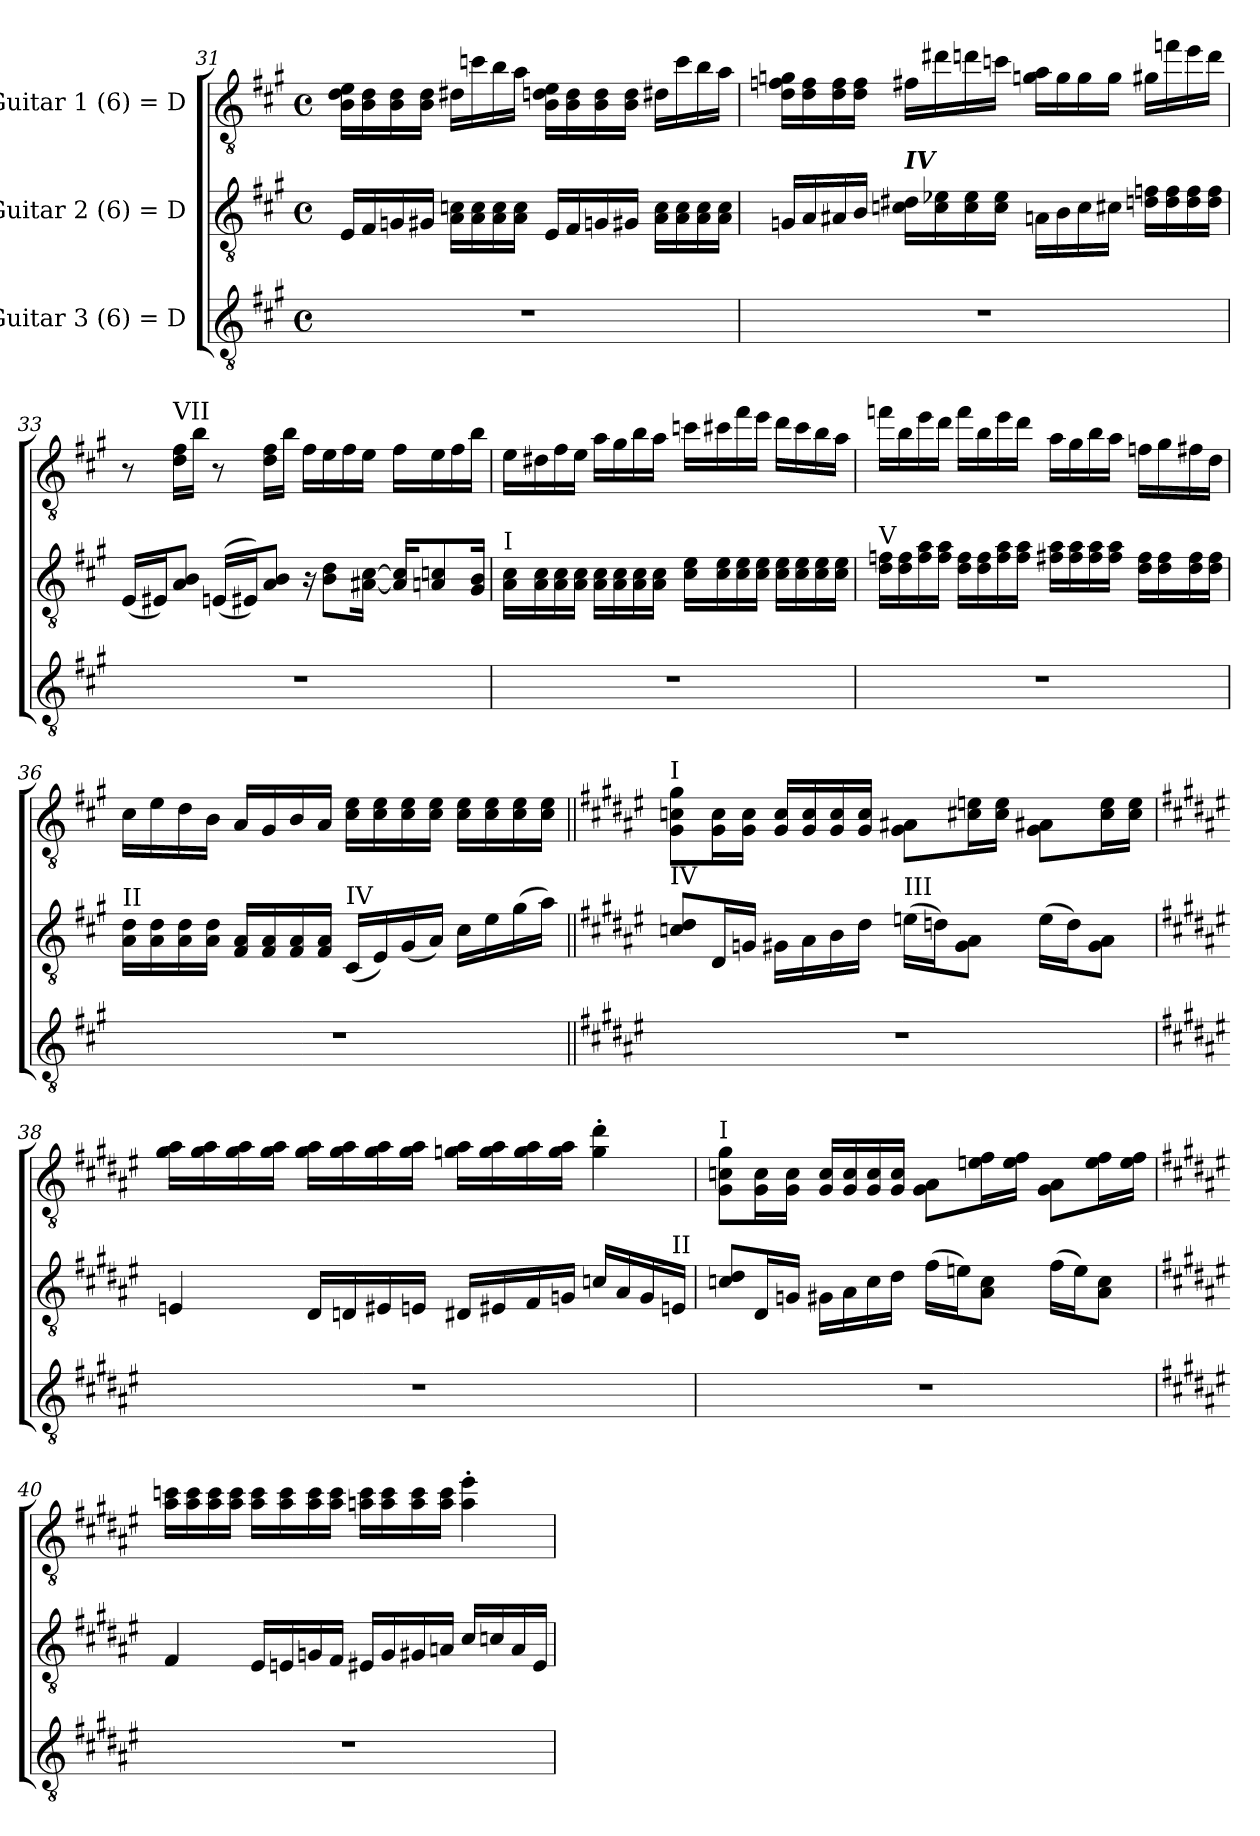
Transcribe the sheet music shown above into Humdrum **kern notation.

**kern	**kern	**kern
*part3	*part2	*part1
*staff3	*staff2	*staff1
*I"Guitar 3 (6) = D	*I"Guitar 2 (6) = D	*I"Guitar 1 (6) = D
*clefGv2	*clefGv2	*clefGv2
*k[f#c#g#]	*k[f#c#g#]	*k[f#c#g#]
*M4/4	*M4/4	*M4/4
*met(c)	*met(c)	*met(c)
=31	=31	=31
1r	16E/LL	16B\ 16d\ 16e\LL
.	16F#/	16B\ 16d\
.	16Gn/	16B\ 16d\
.	16G#X/JJ	16B\ 16d\JJ
.	16A\ 16cn\LL	16d#X\LL
.	16A\ 16c\	16ccn\
.	16A\ 16c\	16b\
.	16A\ 16c\JJ	16a\JJ
.	16E/LL	16B\ 16dn\ 16e\LL
.	16F#/	16B\ 16d\
.	16Gn/	16B\ 16d\
.	16G#X/JJ	16B\ 16d\JJ
.	16A\ 16c\LL	16d#X\LL
.	16A\ 16c\	16cc\
.	16A\ 16c\	16b\
.	16A\ 16c\JJ	16a\JJ
!!LO:LB:g=z
=32	=32	=32
1r	16Gn/LL	16d\ 16fn\ 16gn\LL
.	16A/	16d\ 16f\
.	16A#X/	16d\ 16f\
.	16B/JJ	16d\ 16f\JJ
!	!LO:TX:a:Bi:t=IV	!
.	16cn\ 16d#X\LL	16f#X\LL
.	16c\ 16e-X\	16dd#X\
.	16c\ 16e-\	16ddn\
.	16c\ 16e-\JJ	16ccn\JJ
.	16An\LL	16gn\ 16a\LL
.	16B\	16g\
.	16c\	16g\
.	16c#X\JJ	16g\JJ
.	16dn\ 16fn\LL	16g#X\LL
.	16d\ 16f\	16ffn\
.	16d\ 16f\	16ee\
.	16d\ 16f\JJ	16dd\JJ
=33	=33	=33
1r	(16E/LL	8r
.	16E#X/J)	.
!	!	!LO:TX:a:t=VII
.	8A/ 8B/J	16d\ 16f#\LL
.	.	16b\JJ
.	((16En/LL	8r
.	16E#X/J))	.
.	8A/ 8B/J	16d\ 16f#\LL
.	.	16b\JJ
.	16r	16f#\LL
.	8B\ 8d\L	16e\
.	.	16f#\
.	[16A#X\ [16c#\Jk	16e\JJ
.	16A#/] 16c#/]KL	16f#\LL
.	8An/ 8cn/	16e\
.	.	16f#\
.	16G#/ 16B/Jk	16b\JJ
!!LO:LB:g=z
=34	=34	=34
!	!LO:TX:a:t=I	!
1r	16A\ 16c#\LL	16e\LL
.	16A\ 16c#\	16d#X\
.	16A\ 16c#\	16f#\
.	16A\ 16c#\JJ	16e\JJ
.	16A\ 16c#\LL	16a\LL
.	16A\ 16c#\	16g#\
.	16A\ 16c#\	16b\
.	16A\ 16c#\JJ	16a\JJ
.	16c#\ 16e\LL	16ccn\LL
.	16c#\ 16e\	16cc#X\
.	16c#\ 16e\	16ff#\
.	16c#\ 16e\JJ	16ee\JJ
.	16c#\ 16e\LL	16dd\LL
.	16c#\ 16e\	16cc#\
.	16c#\ 16e\	16b\
.	16c#\ 16e\JJ	16a\JJ
=35	=35	=35
!	!LO:TX:a:t=V	!
1r	16d\ 16fn\LL	16ffn\LL
.	16d\ 16f\	16b\
.	16f\ 16a\	16ee\
.	16f\ 16a\JJ	16dd\JJ
.	16d\ 16f\LL	16ff\LL
.	16d\ 16f\	16b\
.	16f\ 16a\	16ee\
.	16f\ 16a\JJ	16dd\JJ
.	16f#X\ 16a\LL	16a\LL
.	16f#\ 16a\	16g#\
.	16f#\ 16a\	16b\
.	16f#\ 16a\JJ	16a\JJ
.	16d\ 16f#\LL	16fn\LL
.	16d\ 16f#\	16g#\
.	16d\ 16f#\	16f#X\
.	16d\ 16f#\JJ	16d\JJ
!!LO:PB:g=z
=36	=36	=36
!	!LO:TX:a:t=II	!
1r	16A\ 16d\LL	16c#\LL
.	16A\ 16d\	16e\
.	16A\ 16d\	16d\
.	16A\ 16d\JJ	16B\JJ
.	16F#/ 16A/LL	16A/LL
.	16F#/ 16A/	16G#/
.	16F#/ 16A/	16B/
.	16F#/ 16A/JJ	16A/JJ
!	!LO:TX:a:t=IV	!
.	(16C#/LL	16c#\ 16e\LL
.	16E/)	16c#\ 16e\
.	(16G#/	16c#\ 16e\
.	16A/JJ)	16c#\ 16e\JJ
.	16c#\LL	16c#\ 16e\LL
.	16e\	16c#\ 16e\
.	(16g#\	16c#\ 16e\
.	16a\JJ)	16c#\ 16e\JJ
=37||	=37||	=37||
*k[f#c#g#d#a#e#]	*k[f#c#g#d#a#e#]	*k[f#c#g#d#a#e#]
!	!	!LO:TX:a:t=I
!	!LO:TX:a:t=IV	!
1r	8cn/ 8d#/L	8G#\ 8cn\ 8g#\L
.	16D#/L	16G#\ 16c\L
.	16Gn/JJ	16G#\ 16c\JJ
.	16G#X\LL	16G#/ 16c/LL
.	16A#\	16G#/ 16c/
.	16B\	16G#/ 16c/
.	16d#\JJ	16G#/ 16c/JJ
!	!LO:TX:a:t=III	!
.	(16en\LL	8G#\ 8A#X\L
.	16dn\J)	.
.	8G#\ 8A#\J	16c#X\ 16en\L
.	.	16c#\ 16e\JJ
.	(16e\LL	8G#\ 8A#X\L
.	16d\J)	.
.	8G#\ 8A#\J	16c#\ 16e\L
.	.	16c#\ 16e\JJ
!!LO:LB:g=z
=38	=38	=38
*k[f#c#g#d#a#e#]	*k[f#c#g#d#a#e#]	*k[f#c#g#d#a#e#]
1r	4En/	16g#\ 16a#\LL
.	.	16g#\ 16a#\
.	.	16g#\ 16a#\
.	.	16g#\ 16a#\JJ
.	16D#/LL	16g#\ 16a#\LL
.	16Dn/	16g#\ 16a#\
.	16E#X/	16g#\ 16a#\
.	16En/JJ	16g#\ 16a#\JJ
.	16D#X/LL	16gn\ 16a#\LL
.	16E#X/	16g\ 16a#\
.	16F#/	16g\ 16a#\
.	16Gn/JJ	16g\ 16a#\JJ
.	16cn/LL	4g\' 4dd#\'
.	16A#/	.
.	16G/	.
!	!LO:TX:a:t=II	!
.	16En/JJ	.
=39	=39	=39
!	!	!LO:TX:a:t=I
1r	8cn/ 8d#/L	8G#\ 8cn\ 8g#\L
.	16D#/L	16G#\ 16c\L
.	16Gn/JJ	16G#\ 16c\JJ
.	16G#X\LL	16G#/ 16c/LL
.	16A#\	16G#/ 16c/
.	16c\	16G#/ 16c/
.	16d#\JJ	16G#/ 16c/JJ
.	(16f#\LL	8G#\ 8A#\L
.	16en\J)	.
.	8A#\ 8c\J	16en\ 16f#\L
.	.	16e\ 16f#\JJ
.	(16f#\LL	8G#\ 8A#\L
.	16e\J)	.
.	8A#\ 8c\J	16e\ 16f#\L
.	.	16e\ 16f#\JJ
!!LO:LB:g=z
=40	=40	=40
*k[f#c#g#d#a#e#]	*k[f#c#g#d#a#e#]	*k[f#c#g#d#a#e#]
1r	4F#/	16a#\ 16ccn\LL
.	.	16a#\ 16cc\
.	.	16a#\ 16cc\
.	.	16a#\ 16cc\JJ
.	16E#/LL	16a#\ 16cc\LL
.	16En/	16a#\ 16cc\
.	16Gn/	16a#\ 16cc\
.	16F#/JJ	16a#\ 16cc\JJ
.	16E#X/LL	16an\ 16cc\LL
.	16G/	16a\ 16cc\
.	16G#X/	16a\ 16cc\
.	16An/JJ	16a\ 16cc\JJ
.	16c#/LL	4a\' 4ee#\'
.	16cn/	.
.	16A/	.
.	16E#/JJ	.
=	=	=
*-	*-	*-
